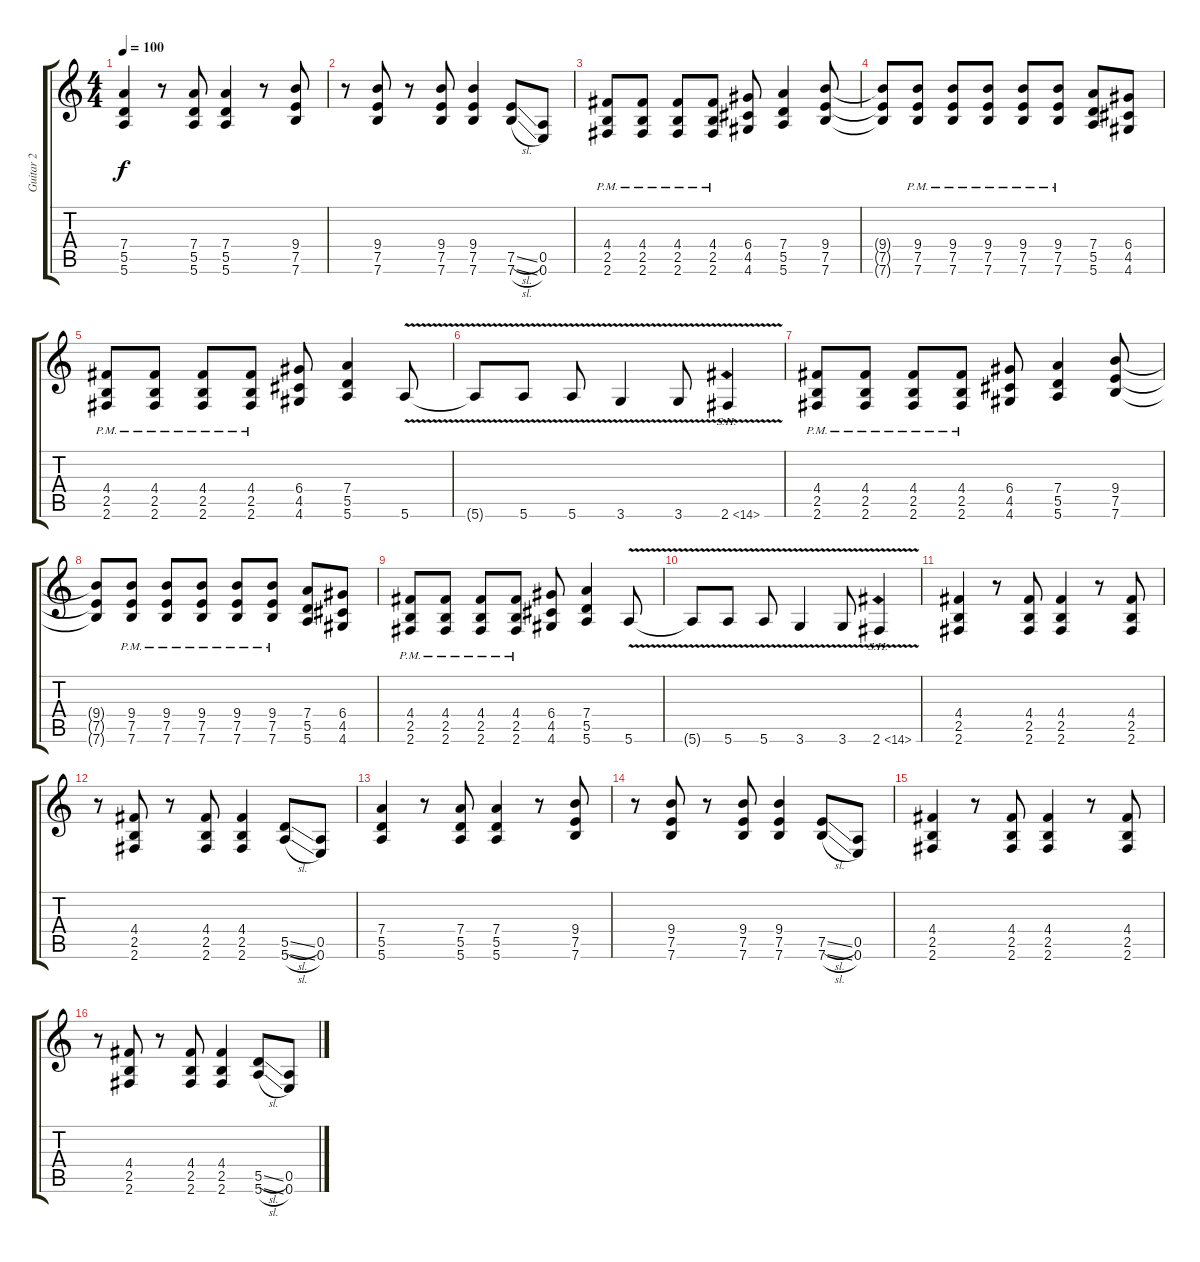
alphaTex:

\track ("Guitar 2" "Guitar 2") {instrument distortionguitar}
\staff {score tabs}
\tuning (E4 B3 G3 D3 A2 E2) {hide}
\ts (4 4)
\tempo 100
\clef g2
\ks c
(7.4 5.5 5.6).4{dy f} r.8 (7.4 5.5 5.6).8 (7.4 5.5 5.6).4 r.8 (9.4 7.5 7.6).8 |
r.8 (9.4 7.5 7.6).8 r.8 (9.4 7.5 7.6).8 (9.4 7.5 7.6).4 (7.5{sl} 7.6{sl}).8 (0.5 0.6).8 |
(4.4{pm} 2.5{pm} 2.6{pm}).8 (4.4{pm} 2.5{pm} 2.6{pm}).8 (4.4{pm} 2.5{pm} 2.6{pm}).8 (4.4{pm} 2.5{pm} 2.6{pm}).8 (6.4 4.5 4.6).8 (7.4 5.5 5.6).4 (9.4 7.5 7.6).8 |
(9.4{t} 7.5{t} 7.6{t}).8 (9.4{pm} 7.5{pm} 7.6{pm}).8 (9.4{pm} 7.5{pm} 7.6{pm}).8 (9.4{pm} 7.5{pm} 7.6{pm}).8 (9.4{pm} 7.5{pm} 7.6{pm}).8 (9.4{pm} 7.5{pm} 7.6{pm}).8 (7.4 5.5 5.6).8 (6.4 4.5 4.6).8 |
(4.4{pm} 2.5{pm} 2.6{pm}).8 (4.4{pm} 2.5{pm} 2.6{pm}).8 (4.4{pm} 2.5{pm} 2.6{pm}).8 (4.4{pm} 2.5{pm} 2.6{pm}).8 (6.4 4.5 4.6).8 (7.4 5.5 5.6).4 5.6{v}.8 |
5.6{t}.8 5.6{v}.8 5.6{v}.8 3.6{v}.4 3.6{v}.8 2.6{sh 12 v}.4 |
(4.4{pm} 2.5{pm} 2.6{pm}).8 (4.4{pm} 2.5{pm} 2.6{pm}).8 (4.4{pm} 2.5{pm} 2.6{pm}).8 (4.4{pm} 2.5{pm} 2.6{pm}).8 (6.4 4.5 4.6).8 (7.4 5.5 5.6).4 (9.4 7.5 7.6).8 |
(9.4{t} 7.5{t} 7.6{t}).8 (9.4{pm} 7.5{pm} 7.6{pm}).8 (9.4{pm} 7.5{pm} 7.6{pm}).8 (9.4{pm} 7.5{pm} 7.6{pm}).8 (9.4{pm} 7.5{pm} 7.6{pm}).8 (9.4{pm} 7.5{pm} 7.6{pm}).8 (7.4 5.5 5.6).8 (6.4 4.5 4.6).8 |
(4.4{pm} 2.5{pm} 2.6{pm}).8 (4.4{pm} 2.5{pm} 2.6{pm}).8 (4.4{pm} 2.5{pm} 2.6{pm}).8 (4.4{pm} 2.5{pm} 2.6{pm}).8 (6.4 4.5 4.6).8 (7.4 5.5 5.6).4 5.6{v}.8 |
5.6{t}.8 5.6{v}.8 5.6{v}.8 3.6{v}.4 3.6{v}.8 2.6{sh 12 v}.4 |
(4.4 2.5 2.6).4 r.8 (4.4 2.5 2.6).8 (4.4 2.5 2.6).4 r.8 (4.4 2.5 2.6).8 |
r.8 (4.4 2.5 2.6).8 r.8 (4.4 2.5 2.6).8 (4.4 2.5 2.6).4 (5.5{sl} 5.6{sl}).8 (0.5 0.6).8 |
(7.4 5.5 5.6).4 r.8 (7.4 5.5 5.6).8 (7.4 5.5 5.6).4 r.8 (9.4 7.5 7.6).8 |
r.8 (9.4 7.5 7.6).8 r.8 (9.4 7.5 7.6).8 (9.4 7.5 7.6).4 (7.5{sl} 7.6{sl}).8 (0.5 0.6).8 |
(4.4 2.5 2.6).4 r.8 (4.4 2.5 2.6).8 (4.4 2.5 2.6).4 r.8 (4.4 2.5 2.6).8 |
r.8 (4.4 2.5 2.6).8 r.8 (4.4 2.5 2.6).8 (4.4 2.5 2.6).4 (5.5{sl} 5.6{sl}).8 (0.5 0.6).8
